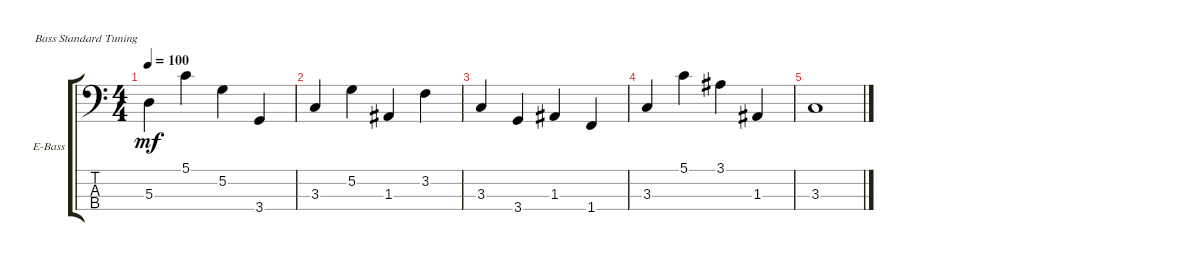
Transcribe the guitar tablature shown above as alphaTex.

\defaultSystemsLayout 4
\bracketExtendMode groupsimilarinstruments
\firstSystemTrackNameOrientation horizontal
\otherSystemsTrackNameOrientation horizontal
\track ("Electric Bass" "E-Bass") {instrument electricbassfinger}
\staff {score tabs}
\tuning (G2 D2 A1 E1)
\ts (4 4)
\tempo 100
\clef f4
\ks c
5.3.4{dy mf} 5.1.4 5.2.4 3.4.4 |
3.3.4 5.2.4 1.3.4 3.2.4 |
3.3.4 3.4.4 1.3.4 1.4.4 |
3.3.4 5.1.4 3.1.4 1.3.4 |
3.3.1
